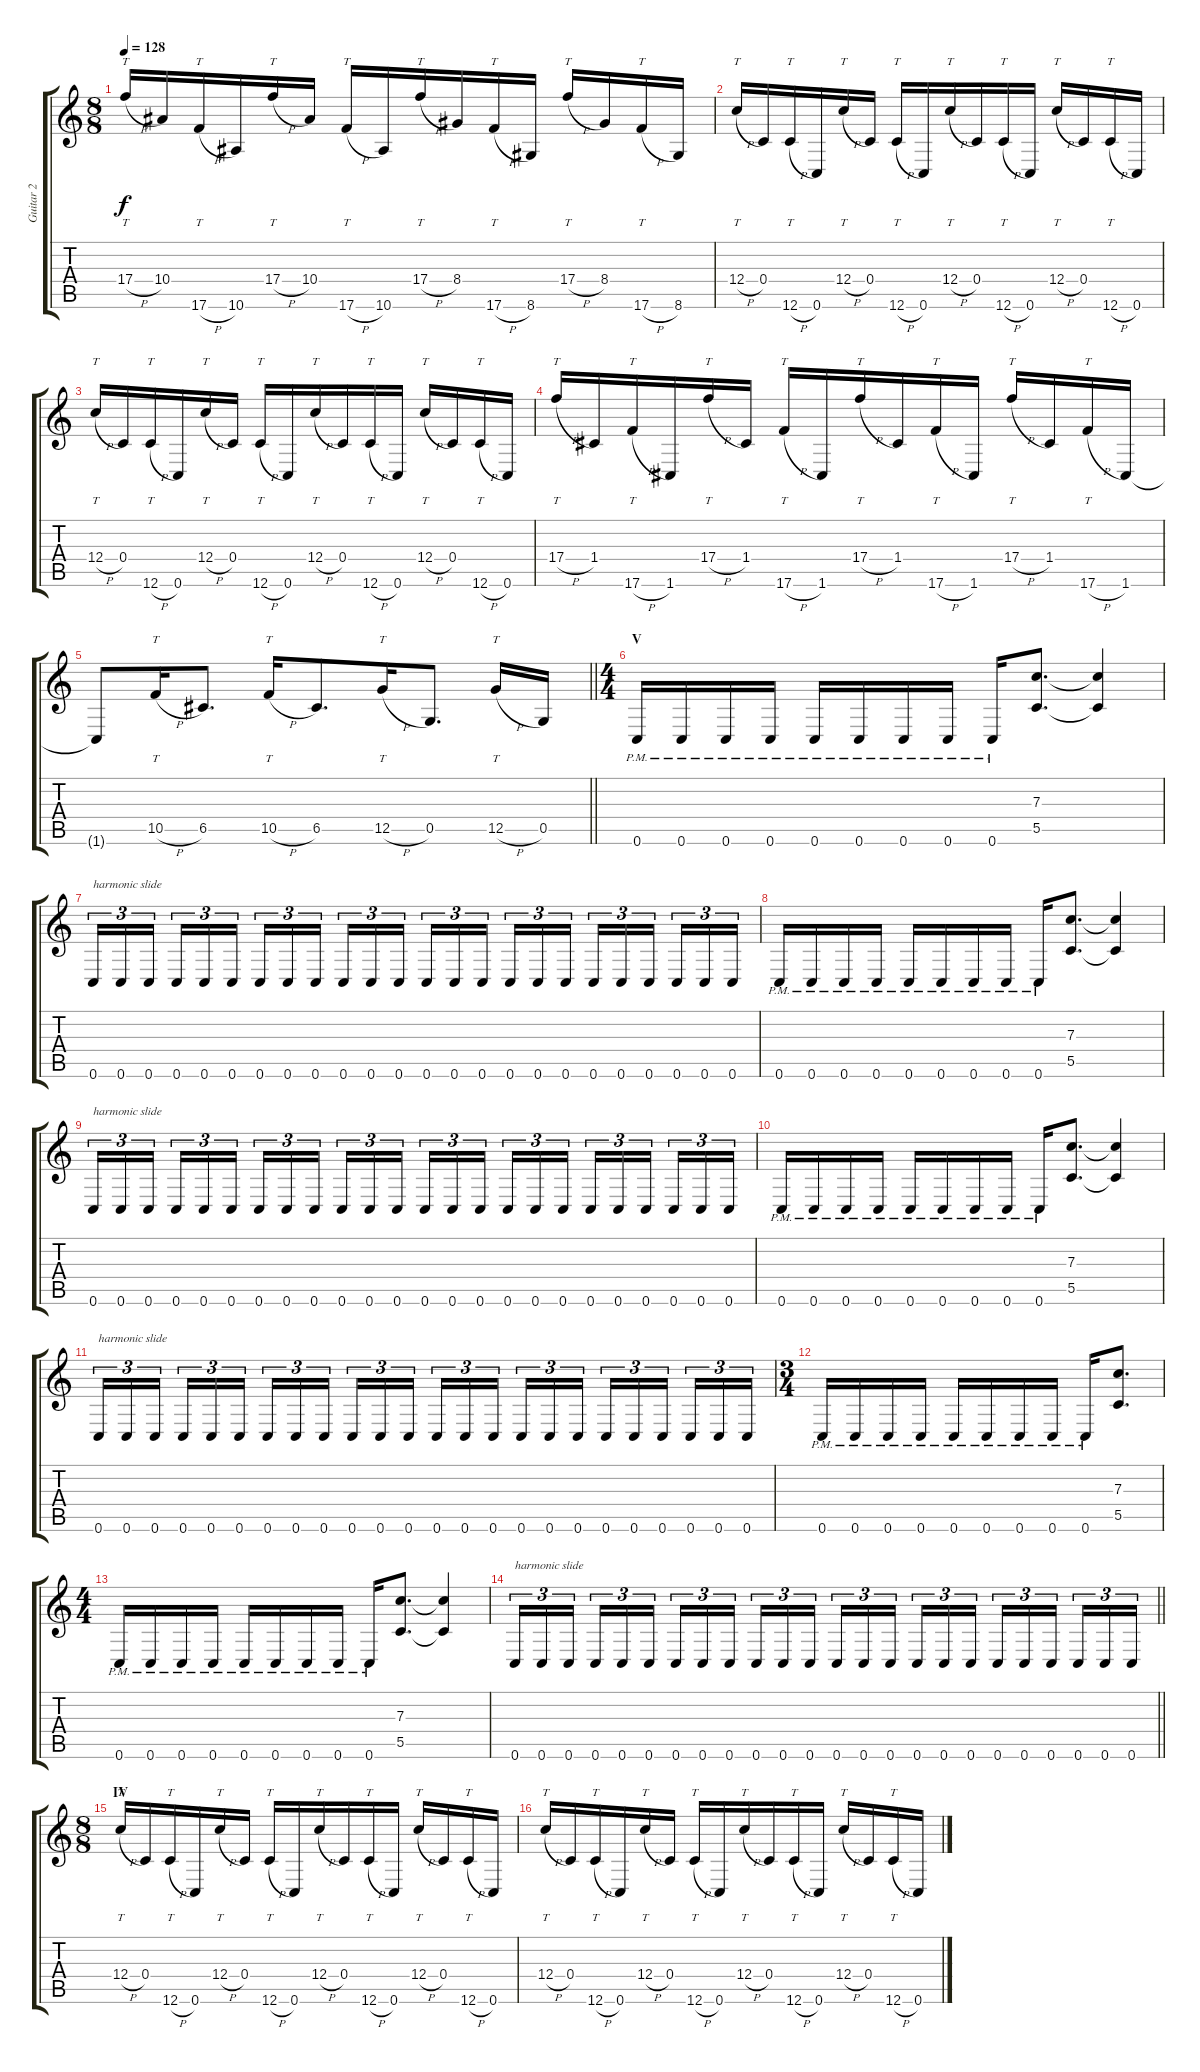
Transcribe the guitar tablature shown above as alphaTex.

\track ("Guitar 2" "Guitar 2") {instrument electricguitarjazz}
\staff {score tabs}
\tuning (D4 A3 F3 C3 G2 C2) {hide}
\ts (8 8)
\tempo 128
\clef g2
\ks c
17.4{h}.16{tt dy f} 10.4.16 17.6{h}.16{tt} 10.6.16 17.4{h}.16{tt} 10.4.16 17.6{h}.16{tt} 10.6.16 17.4{h}.16{tt} 8.4.16 17.6{h}.16{tt} 8.6.16 17.4{h}.16{tt} 8.4.16 17.6{h}.16{tt} 8.6.16 |
12.4{h}.16{tt} 0.4.16 12.6{h}.16{tt} 0.6.16 12.4{h}.16{tt} 0.4.16 12.6{h}.16{tt} 0.6.16 12.4{h}.16{tt} 0.4.16 12.6{h}.16{tt} 0.6.16 12.4{h}.16{tt} 0.4.16 12.6{h}.16{tt} 0.6.16 |
12.4{h}.16{tt} 0.4.16 12.6{h}.16{tt} 0.6.16 12.4{h}.16{tt} 0.4.16 12.6{h}.16{tt} 0.6.16 12.4{h}.16{tt} 0.4.16 12.6{h}.16{tt} 0.6.16 12.4{h}.16{tt} 0.4.16 12.6{h}.16{tt} 0.6.16 |
17.4{h}.16{tt} 1.4.16 17.6{h}.16{tt} 1.6.16 17.4{h}.16{tt} 1.4.16 17.6{h}.16{tt} 1.6.16 17.4{h}.16{tt} 1.4.16 17.6{h}.16{tt} 1.6.16 17.4{h}.16{tt} 1.4.16 17.6{h}.16{tt} 1.6.16 |
\barLineRight lightlight
1.6{t}.8 10.5{h}.16{tt} 6.5.8{d} 10.5{h}.16{tt} 6.5.8{d} 12.5{h}.16{tt} 0.5.8{d} 12.5{h}.16{tt} 0.5.16 |
\ts (4 4)
\section ("" "V")
0.6{pm}.16{instrument overdrivenguitar} 0.6{pm}.16 0.6{pm}.16 0.6{pm}.16 0.6{pm}.16 0.6{pm}.16 0.6{pm}.16 0.6{pm}.16 0.6{pm}.16 (7.3 5.5).8{d} (7.3{t} 5.5{t}).4 |
0.6.16{tu (3 2) txt "harmonic slide"} 0.6.16{tu (3 2)} 0.6.16{tu (3 2) beam splitsecondary} 0.6.16{tu (3 2)} 0.6.16{tu (3 2)} 0.6.16{tu (3 2)} 0.6.16{tu (3 2)} 0.6.16{tu (3 2)} 0.6.16{tu (3 2) beam splitsecondary} 0.6.16{tu (3 2)} 0.6.16{tu (3 2)} 0.6.16{tu (3 2)} 0.6.16{tu (3 2)} 0.6.16{tu (3 2)} 0.6.16{tu (3 2) beam splitsecondary} 0.6.16{tu (3 2)} 0.6.16{tu (3 2)} 0.6.16{tu (3 2)} 0.6.16{tu (3 2)} 0.6.16{tu (3 2)} 0.6.16{tu (3 2) beam splitsecondary} 0.6.16{tu (3 2)} 0.6.16{tu (3 2)} 0.6.16{tu (3 2)} |
0.6{pm}.16 0.6{pm}.16 0.6{pm}.16 0.6{pm}.16 0.6{pm}.16 0.6{pm}.16 0.6{pm}.16 0.6{pm}.16 0.6{pm}.16 (7.3 5.5).8{d} (7.3{t} 5.5{t}).4 |
0.6.16{tu (3 2) txt "harmonic slide"} 0.6.16{tu (3 2)} 0.6.16{tu (3 2) beam splitsecondary} 0.6.16{tu (3 2)} 0.6.16{tu (3 2)} 0.6.16{tu (3 2)} 0.6.16{tu (3 2)} 0.6.16{tu (3 2)} 0.6.16{tu (3 2) beam splitsecondary} 0.6.16{tu (3 2)} 0.6.16{tu (3 2)} 0.6.16{tu (3 2)} 0.6.16{tu (3 2)} 0.6.16{tu (3 2)} 0.6.16{tu (3 2) beam splitsecondary} 0.6.16{tu (3 2)} 0.6.16{tu (3 2)} 0.6.16{tu (3 2)} 0.6.16{tu (3 2)} 0.6.16{tu (3 2)} 0.6.16{tu (3 2) beam splitsecondary} 0.6.16{tu (3 2)} 0.6.16{tu (3 2)} 0.6.16{tu (3 2)} |
0.6{pm}.16 0.6{pm}.16 0.6{pm}.16 0.6{pm}.16 0.6{pm}.16 0.6{pm}.16 0.6{pm}.16 0.6{pm}.16 0.6{pm}.16 (7.3 5.5).8{d} (7.3{t} 5.5{t}).4 |
0.6.16{tu (3 2) txt "harmonic slide"} 0.6.16{tu (3 2)} 0.6.16{tu (3 2) beam splitsecondary} 0.6.16{tu (3 2)} 0.6.16{tu (3 2)} 0.6.16{tu (3 2)} 0.6.16{tu (3 2)} 0.6.16{tu (3 2)} 0.6.16{tu (3 2) beam splitsecondary} 0.6.16{tu (3 2)} 0.6.16{tu (3 2)} 0.6.16{tu (3 2)} 0.6.16{tu (3 2)} 0.6.16{tu (3 2)} 0.6.16{tu (3 2) beam splitsecondary} 0.6.16{tu (3 2)} 0.6.16{tu (3 2)} 0.6.16{tu (3 2)} 0.6.16{tu (3 2)} 0.6.16{tu (3 2)} 0.6.16{tu (3 2) beam splitsecondary} 0.6.16{tu (3 2)} 0.6.16{tu (3 2)} 0.6.16{tu (3 2)} |
\ts (3 4)
0.6{pm}.16 0.6{pm}.16 0.6{pm}.16 0.6{pm}.16 0.6{pm}.16 0.6{pm}.16 0.6{pm}.16 0.6{pm}.16 0.6{pm}.16 (7.3 5.5).8{d} |
\ts (4 4)
0.6{pm}.16 0.6{pm}.16 0.6{pm}.16 0.6{pm}.16 0.6{pm}.16 0.6{pm}.16 0.6{pm}.16 0.6{pm}.16 0.6{pm}.16 (7.3 5.5).8{d} (7.3{t} 5.5{t}).4 |
\barLineRight lightlight
0.6.16{tu (3 2) txt "harmonic slide"} 0.6.16{tu (3 2)} 0.6.16{tu (3 2) beam splitsecondary} 0.6.16{tu (3 2)} 0.6.16{tu (3 2)} 0.6.16{tu (3 2)} 0.6.16{tu (3 2)} 0.6.16{tu (3 2)} 0.6.16{tu (3 2) beam splitsecondary} 0.6.16{tu (3 2)} 0.6.16{tu (3 2)} 0.6.16{tu (3 2)} 0.6.16{tu (3 2)} 0.6.16{tu (3 2)} 0.6.16{tu (3 2) beam splitsecondary} 0.6.16{tu (3 2)} 0.6.16{tu (3 2)} 0.6.16{tu (3 2)} 0.6.16{tu (3 2)} 0.6.16{tu (3 2)} 0.6.16{tu (3 2) beam splitsecondary} 0.6.16{tu (3 2)} 0.6.16{tu (3 2)} 0.6.16{tu (3 2)} |
\ts (8 8)
\section ("" "IV")
12.4{h}.16{tt instrument overdrivenguitar} 0.4.16 12.6{h}.16{tt} 0.6.16 12.4{h}.16{tt} 0.4.16 12.6{h}.16{tt} 0.6.16 12.4{h}.16{tt} 0.4.16 12.6{h}.16{tt} 0.6.16 12.4{h}.16{tt} 0.4.16 12.6{h}.16{tt} 0.6.16 |
12.4{h}.16{tt} 0.4.16 12.6{h}.16{tt} 0.6.16 12.4{h}.16{tt} 0.4.16 12.6{h}.16{tt} 0.6.16 12.4{h}.16{tt} 0.4.16 12.6{h}.16{tt} 0.6.16 12.4{h}.16{tt} 0.4.16 12.6{h}.16{tt} 0.6.16
